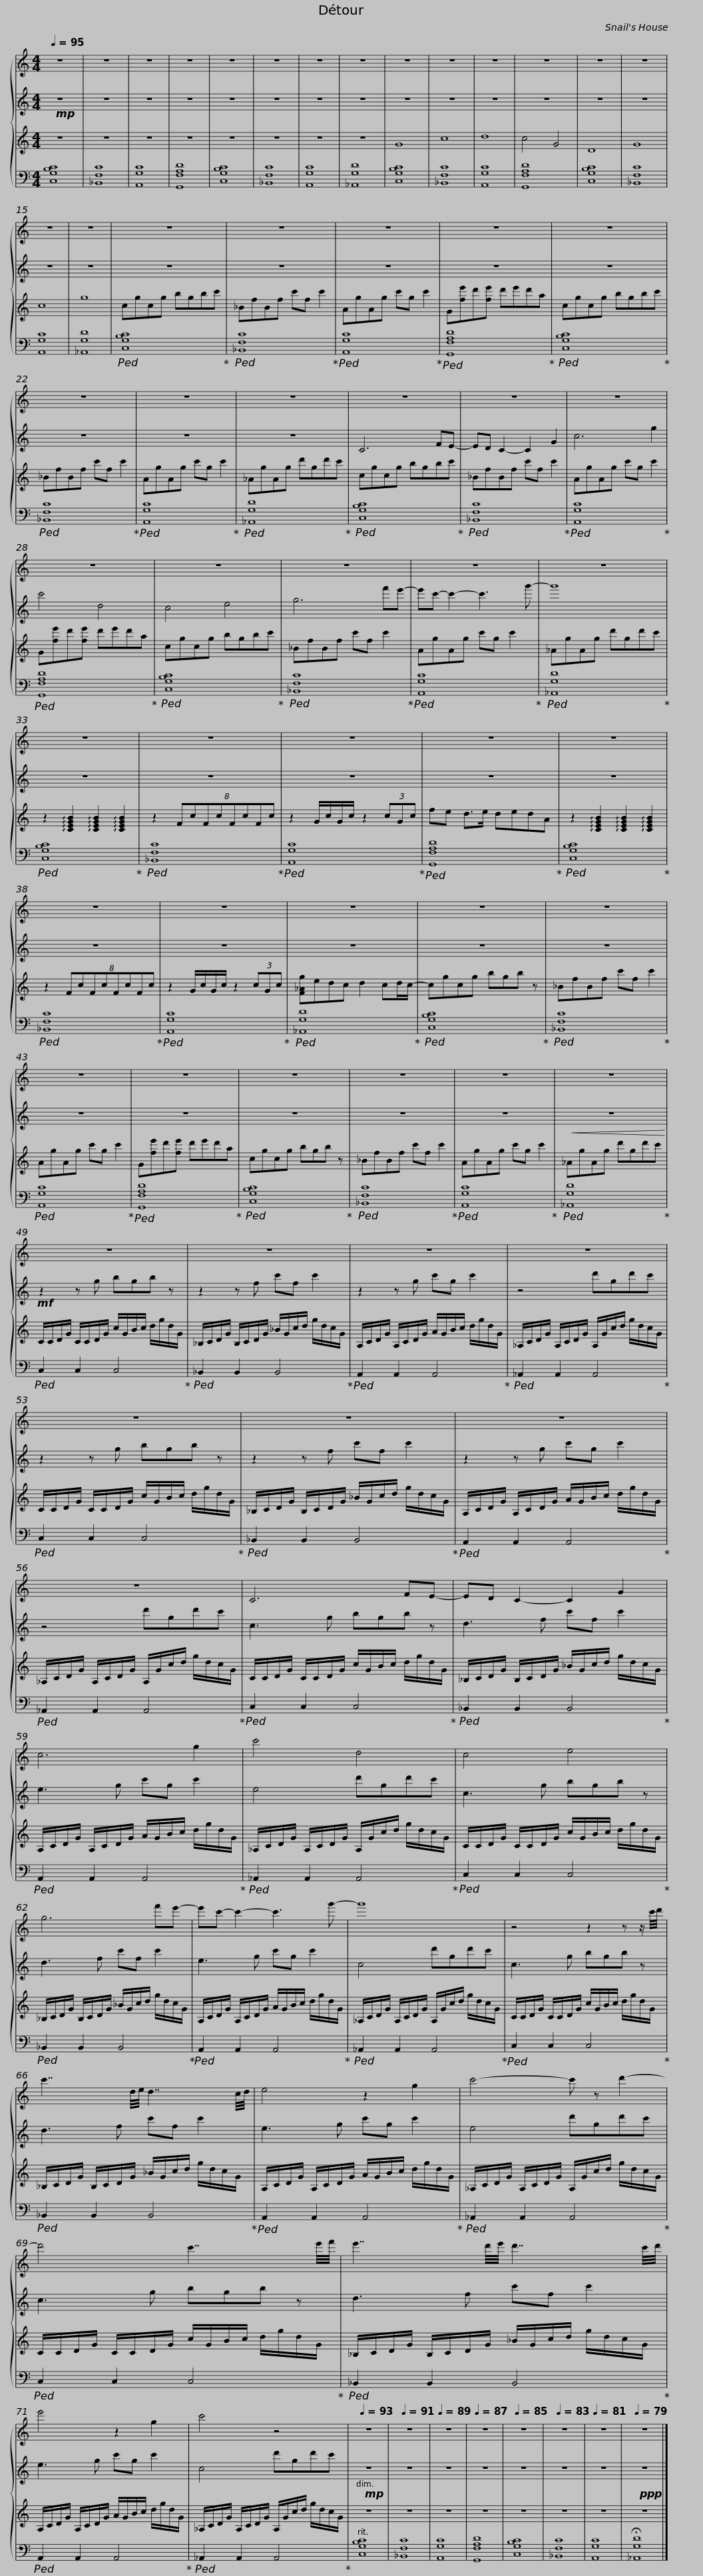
X:1
%%score { 1 | 2 | 3 | 4 }
L:1/8
Q:1/4=95
M:4/4
I:linebreak $
K:C
V:1 treble
V:2 treble
V:3 treble
V:4 bass
V:1
 z8 | z8 | z8 | z8 | z8 | %5
 z8 | z8 | z8 |$ z8 | z8 | %10
 z8 | z8 | z8 | z8 | z8 | %15
 z8 |$ z8 | z8 | z8 | z8 |$ %20
 z8 | z8 | z8 | z8 |$ z8 | %25
 z8 | z8 | z8 |$ z8 | z8 | %30
 z8 | z8 |$ z8 | z8 | z8 | %35
 z8 |$ z8 | z8 | z8 | z8 |$ %40
 z8 | z8 | z8 | z8 |$ z8 | %45
 z8 | z8 | z8 |$ z8 | z8 |$ %50
 z8 | z8 |$ z8 | z8 |$ z8 | %55
 z8 |$ C6 FE- | ED C2- C2 G2 |$ c6 g2 | c'4 d4 |$ %60
 c4 e4 | g6 f'e'- |$ e'c'- c'2- c'3 g'- | g'8 |$ z4 z2 z z/ c'/4d'/4 | %65
 c'7/2 d/4e/4 d7/2 c/4d/4 |$ e4 z2 g2 | c'4- c' z d'2- |$ d'4 c'7/2 e'/4f'/4 | e'7/2 d'/4e'/4 d'7/2 c'/4d'/4 |$ %70
 e'4 z2 g2 | c'4 z4 |$[Q:1/4=93] z8 |[Q:1/4=91] z8 |[Q:1/4=89] z8 | %75
[Q:1/4=87] z8 |[Q:1/4=85] z8 |[Q:1/4=83] z8 |[Q:1/4=81] z8 |[Q:1/4=79] z8 |] %80
V:2
!mp! z8 | z8 | z8 | z8 | z8 | %5
 z8 | z8 | z8 |$ z8 | z8 | %10
 z8 | z8 | z8 | z8 | z8 | %15
 z8 |$ z8 | z8 | z8 | z8 |$ %20
 z8 | z8 | z8 | z8 |$ C6 FE- | %25
 ED C2- C2 G2 | c6 g2 | c'4 d4 |$ c4 e4 | g6 f'e'- | %30
 e'c'- c'2- c'3 g'- | g'8 |$ z8 | z8 | z8 | %35
 z8 |$ z8 | z8 | z8 | z8 |$ %40
 z8 | z8 | z8 | z8 |$ z8 | %45
 z8 | z8 |!<(! z8!<)! |$!mf! z2 z g bgb z | z2 z f c'f c'2 |$ %50
 z2 z g c'g c'2 | z4 d'gd'c' |$ z2 z g bgb z | z2 z f c'f c'2 |$ z2 z g c'g c'2 | %55
 z4 d'gd'c' |$ c3 g bgb z | d3 f c'f c'2 |$ e3 g c'g c'2 | e4 d'gd'c' |$ %60
 c3 g bgb z | d3 f c'f c'2 |$ e3 g c'g c'2 | c4 d'gd'c' |$ c3 g bgb z | %65
 d3 f c'f c'2 |$ e3 g c'g c'2 | e4 d'gd'c' |$ c3 g bgb z | d3 f c'f c'2 |$ %70
 e3 g c'g c'2 | c4 d'gd'c' |$!mp! z8 | z8 | z8 | %75
 z8 | z8 | z8 | z8 |!ppp! z8 |] %80
V:3
 z8 | z8 | z8 | z8 | z8 | %5
 z8 | z8 | z8 |$ G8 | c8 | %10
 d8 | c4 G4 | D8 | G8 | c8 | %15
 g8 |$ cgcg bgbc' | _BfBf c'f c'2 | AgAg c'g c'2 | G[fe']d'[fe'] d'e'd'a |$ %20
 cgcg bgbc' | _BfBf c'f c'2 | AgAg c'g c'2 | _AgAg d'gd'c' |$ cgcg bgbc' | %25
 _BfBf c'f c'2 | AgAg c'g c'2 | G[fe']d'[fe'] d'e'd'a |$ cgcg bgbc' | _BfBf c'f c'2 | %30
 AgAg c'g c'2 | _AgAg d'gd'c' |$ z2 !arpeggio![CEGB]2 !arpeggio![CEGB]2 !arpeggio![CEGB]2 | z2 (8:6:8FcFcFcFc | z2 G/c/G/c/ z2 (3cGc | %35
 fe d>e dedA |$ z2 !arpeggio![CEGB]2 !arpeggio![CEGB]2 !arpeggio![CEGB]2 | z2 (8:6:8FcFcFcFc | z2 G/c/G/c/ z2 (3cGc | [F_Ag]edc d2 cd/c/- |$ %40
 cgcg bgb z | _BfBf c'f c'2 | AgAg c'g c'2 | G[fe']d'[fe'] d'e'd'a |$ cgcg bgb z | %45
 _BfBf c'f c'2 | AgAg c'g c'2 | _AgAg d'gd'c' |$ C/C/D/G/ C/C/D/G/ c/G/B/c/ d/g/d/G/ | _B,/C/D/G/ B,/C/D/G/ _B/G/c/d/ g/d/c/G/ |$ %50
 A,/C/D/G/ A,/C/D/G/ A/G/B/c/ d/g/d/G/ | _A,/C/D/G/ A,/C/D/G/ A,/G/c/d/ g/d/c/G/ |$ C/C/D/G/ C/C/D/G/ c/G/B/c/ d/g/d/G/ | _B,/C/D/G/ B,/C/D/G/ _B/G/c/d/ g/d/c/G/ |$ A,/C/D/G/ A,/C/D/G/ A/G/B/c/ d/g/d/G/ | %55
 _A,/C/D/G/ A,/C/D/G/ A,/G/c/d/ g/d/c/G/ |$ C/C/D/G/ C/C/D/G/ c/G/B/c/ d/g/d/G/ | _B,/C/D/G/ B,/C/D/G/ _B/G/c/d/ g/d/c/G/ |$ A,/C/D/G/ A,/C/D/G/ A/G/B/c/ d/g/d/G/ | _A,/C/D/G/ A,/C/D/G/ A,/G/c/d/ g/d/c/G/ |$ %60
 C/C/D/G/ C/C/D/G/ c/G/B/c/ d/g/d/G/ | _B,/C/D/G/ B,/C/D/G/ _B/G/c/d/ g/d/c/G/ |$ A,/C/D/G/ A,/C/D/G/ A/G/B/c/ d/g/d/G/ | _A,/C/D/G/ A,/C/D/G/ A,/G/c/d/ g/d/c/G/ |$ C/C/D/G/ C/C/D/G/ c/G/B/c/ d/g/d/G/ | %65
 _B,/C/D/G/ B,/C/D/G/ _B/G/c/d/ g/d/c/G/ |$ A,/C/D/G/ A,/C/D/G/ A/G/B/c/ d/g/d/G/ | _A,/C/D/G/ A,/C/D/G/ A,/G/c/d/ g/d/c/G/ |$ C/C/D/G/ C/C/D/G/ c/G/B/c/ d/g/d/G/ | _B,/C/D/G/ B,/C/D/G/ _B/G/c/d/ g/d/c/G/ |$ %70
 A,/C/D/G/ A,/C/D/G/ A/G/B/c/ d/g/d/G/ | _A,/C/D/G/ A,/C/D/G/ A,/G/c/d/ g/d/c/G/ |$ z8 | z8 | z8 | %75
 z8 | z8 | z8 | z8 | z8 |] %80
V:4
 [C,G,B,C]8 | [_B,,F,C]8 | [A,,G,C]8 | [G,,F,A,D]8 | [C,G,B,C]8 | %5
 [_B,,F,C]8 | [A,,G,C]8 | [_A,,G,D]8 |$ [C,G,B,C]8 | [_B,,F,C]8 | %10
 [A,,G,C]8 | [G,,F,A,D]8 | [C,G,B,C]8 | [_B,,F,C]8 | [A,,G,C]8 | %15
 [_A,,G,D]8 |$!ped! [C,G,B,C]8!ped-up! |!ped! [_B,,F,C]8!ped-up! |!ped! [A,,G,C]8!ped-up! |!ped! [G,,F,A,D]8!ped-up! |$ %20
!ped! [C,G,B,C]8!ped-up! |!ped! [_B,,F,C]8!ped-up! |!ped! [A,,G,C]8!ped-up! |!ped! [_A,,G,D]8!ped-up! |$!ped! [C,G,B,C]8!ped-up! | %25
!ped! [_B,,F,C]8!ped-up! |!ped! [A,,G,C]8!ped-up! |!ped! [G,,F,A,D]8!ped-up! |$!ped! [C,G,B,C]8!ped-up! |!ped! [_B,,F,C]8!ped-up! | %30
!ped! [A,,G,C]8!ped-up! |!ped! [_A,,G,D]8!ped-up! |$!ped! [C,G,B,C]8!ped-up! |!ped! [_B,,F,C]8!ped-up! |!ped! [A,,G,C]8!ped-up! | %35
!ped! [G,,F,A,D]8!ped-up! |$!ped! [C,G,B,C]8!ped-up! |!ped! [_B,,F,C]8!ped-up! |!ped! [A,,G,C]8!ped-up! |!ped! [_A,,G,D]8!ped-up! |$ %40
!ped! [C,G,B,C]8!ped-up! |!ped! [_B,,F,C]8!ped-up! |!ped! [A,,G,C]8!ped-up! |!ped! [G,,F,A,D]8!ped-up! |$!ped! [C,G,B,C]8!ped-up! | %45
!ped! [_B,,F,C]8!ped-up! |!ped! [A,,G,C]8!ped-up! |!ped! [_A,,G,D]8!ped-up! |$!ped! C,2 C,2 C,4!ped-up! |!ped! _B,,2 B,,2 B,,4!ped-up! |$ %50
!ped! A,,2 A,,2 A,,4!ped-up! |!ped! _A,,2 A,,2 A,,4!ped-up! |$!ped! C,2 C,2 C,4!ped-up! |!ped! _B,,2 B,,2 B,,4!ped-up! |$!ped! A,,2 A,,2 A,,4!ped-up! | %55
!ped! _A,,2 A,,2 A,,4!ped-up! |$!ped! C,2 C,2 C,4!ped-up! |!ped! _B,,2 B,,2 B,,4!ped-up! |$!ped! A,,2 A,,2 A,,4!ped-up! |!ped! _A,,2 A,,2 A,,4!ped-up! |$ %60
!ped! C,2 C,2 C,4!ped-up! |!ped! _B,,2 B,,2 B,,4!ped-up! |$!ped! A,,2 A,,2 A,,4!ped-up! |!ped! _A,,2 A,,2 A,,4!ped-up! |$!ped! C,2 C,2 C,4!ped-up! | %65
!ped! _B,,2 B,,2 B,,4!ped-up! |$!ped! A,,2 A,,2 A,,4!ped-up! |!ped! _A,,2 A,,2 A,,4!ped-up! |$!ped! C,2 C,2 C,4!ped-up! |!ped! _B,,2 B,,2 B,,4!ped-up! |$ %70
!ped! A,,2 A,,2 A,,4!ped-up! |!ped! _A,,2 A,,2 A,,4!ped-up! |$ [C,G,B,C]8 | [_B,,F,C]8 | [A,,G,C]8 | %75
 [G,,F,A,D]8 | [C,G,B,C]8 | [_B,,F,C]8 | [A,,G,C]8 | !fermata![_A,,G,D]8 |] %80
